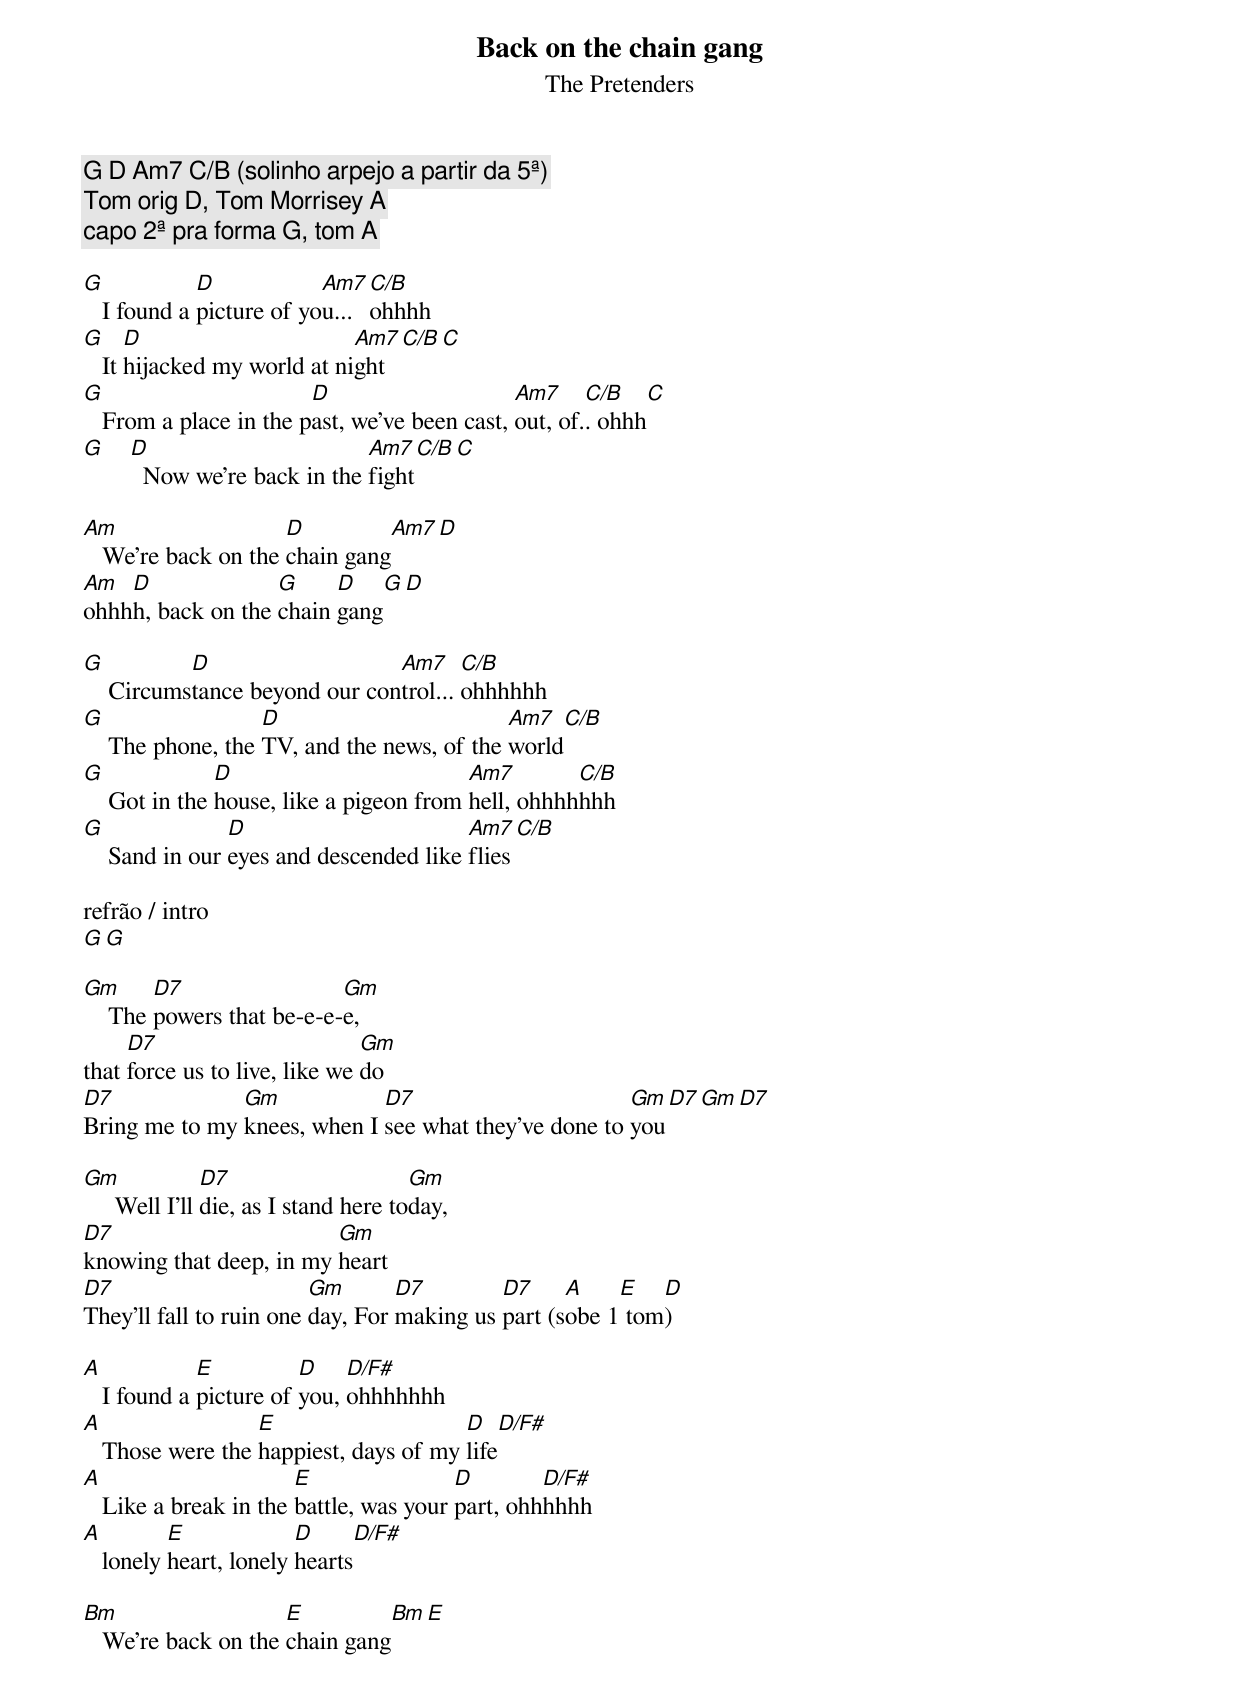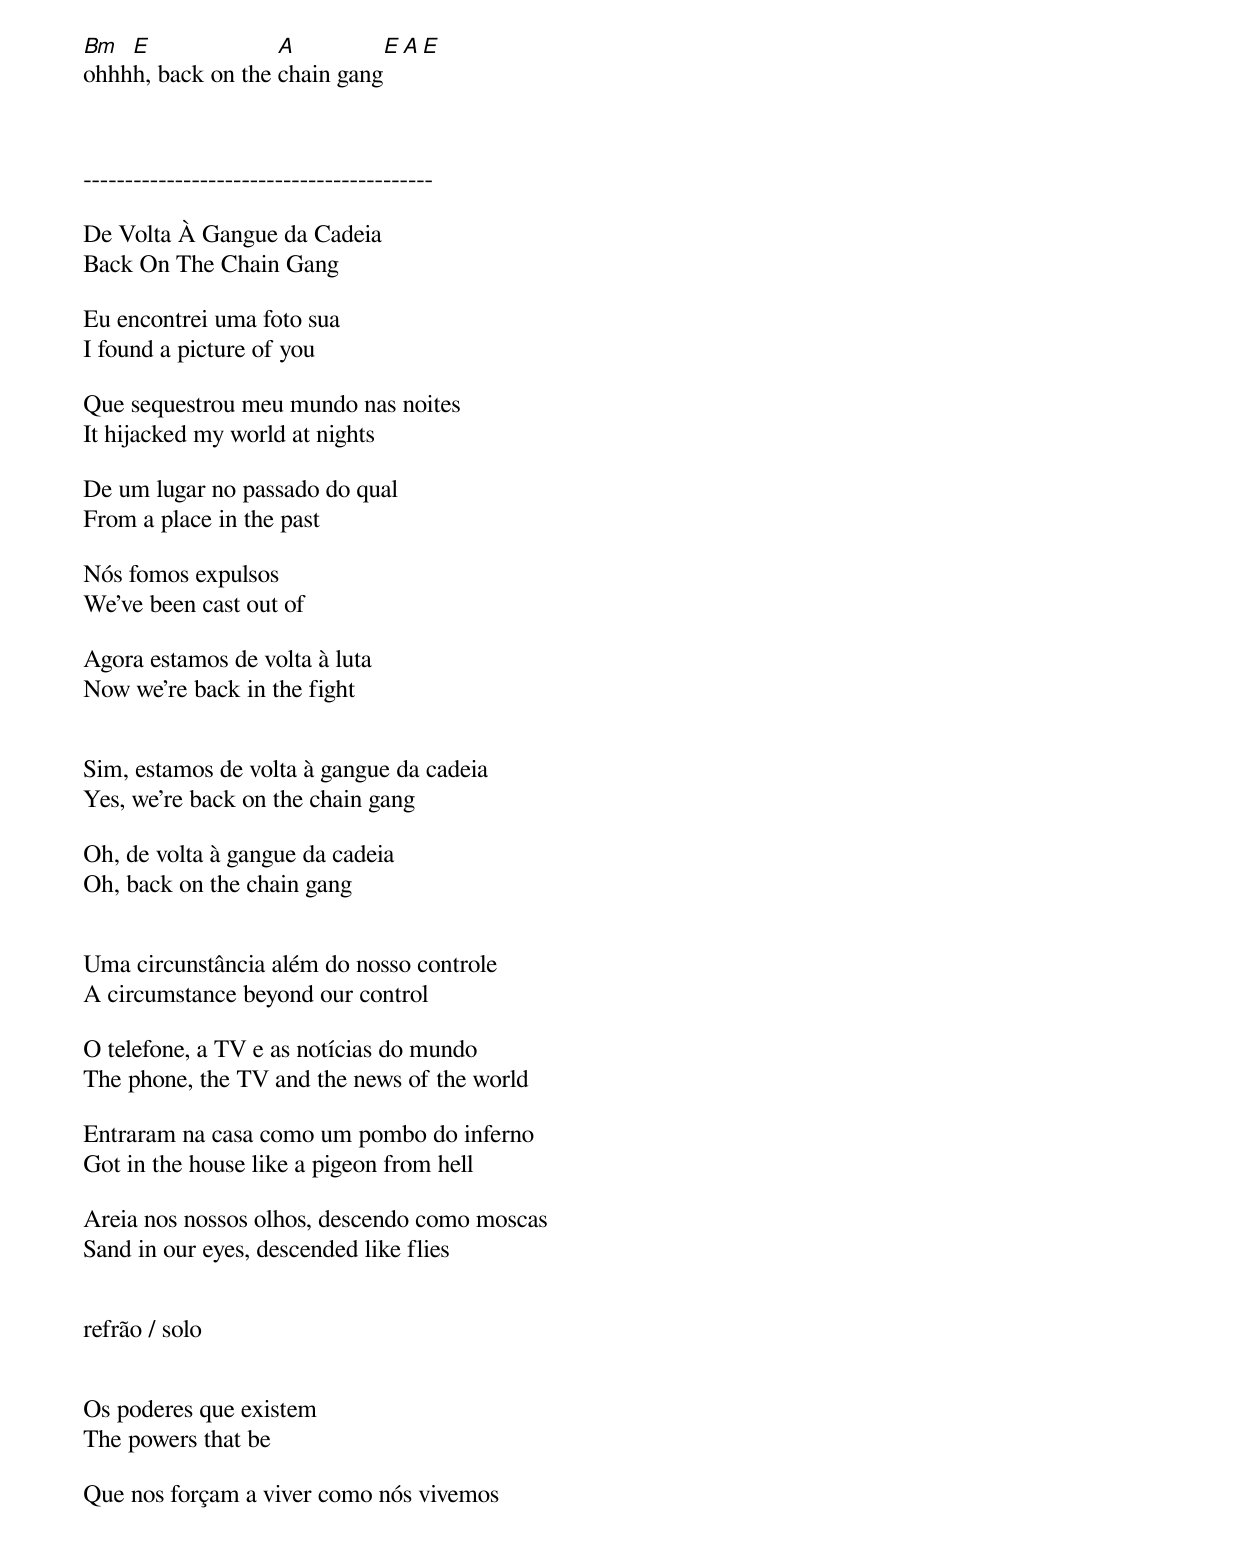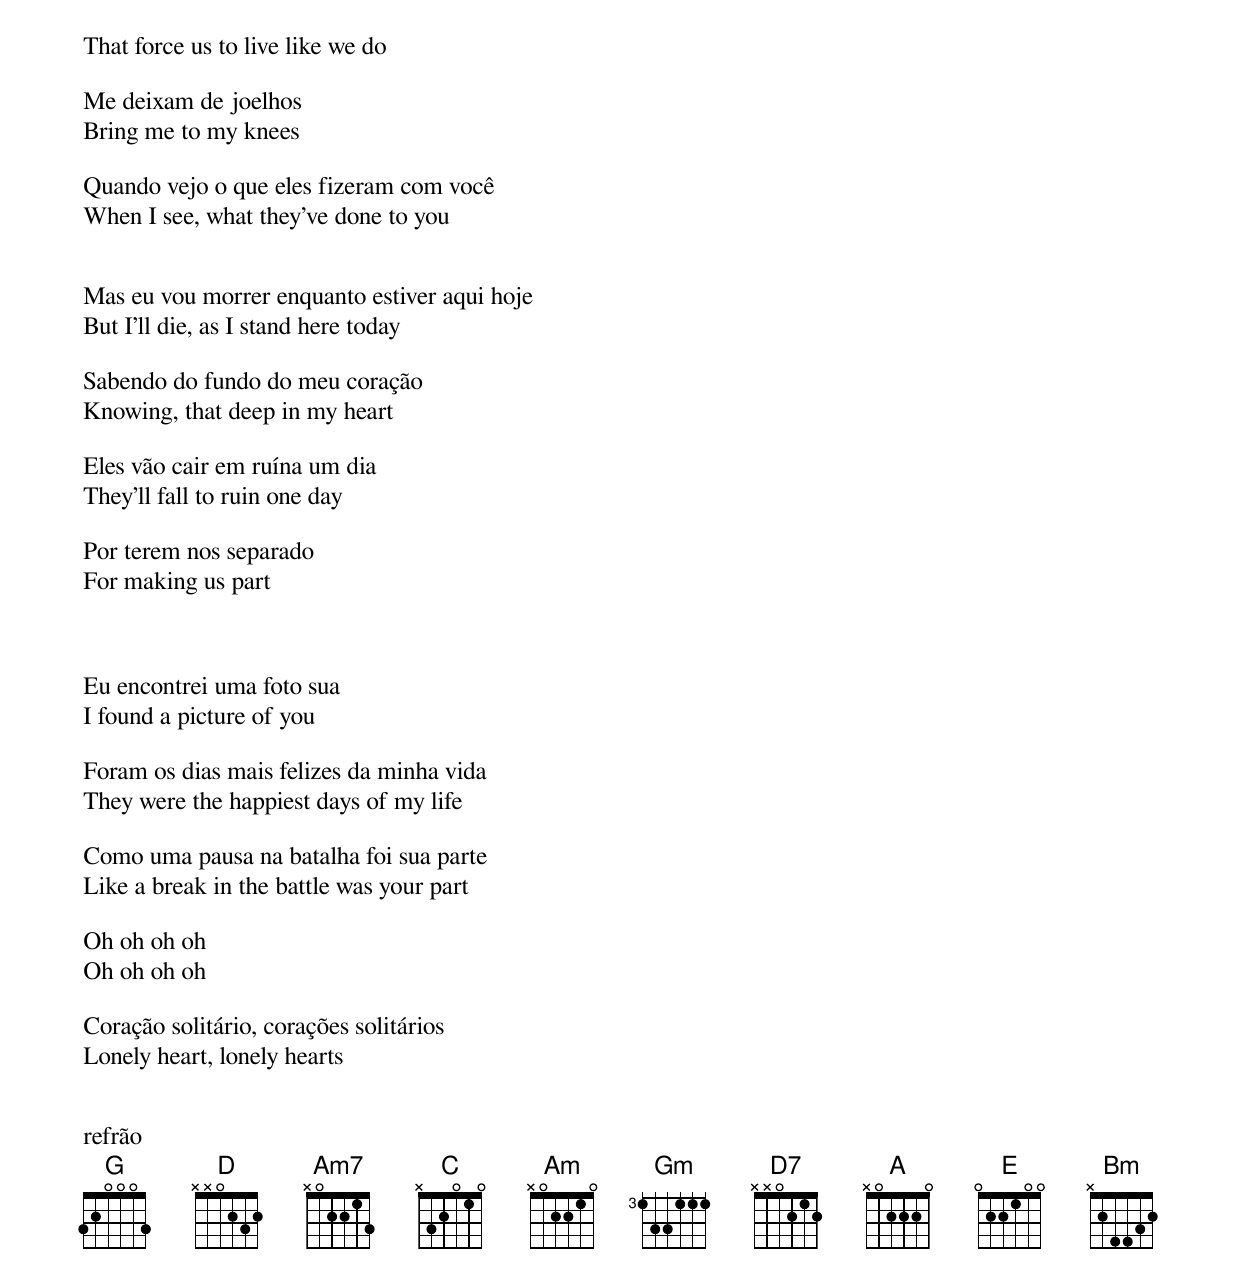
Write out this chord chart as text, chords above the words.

Back on the chain gang
The Pretenders

G D Am7 C/B (solinho arpejo a partir da 5ª)
Tom orig D, Tom Morrisey A
capo 2ª pra forma G, tom A

G            D            Am7  C/B
   I found a picture of you... ohhhh
G     D                      Am7  C/B     C
   It hijacked my world at night
G                       D                     Am7     C/B     C
   From a place in the past, we've been cast, out, of.. ohhh
G   D                       Am7  C/B     C
      Now we're back in the fight

Am                   D           Am7 D
   We're back on the chain gang
Am  D              G     D      G  D
ohhhh, back on the chain gang

G          D                   Am7     C/B
    Circumstance beyond our control... ohhhhhh
G                  D                        Am7     C/B
    The phone, the TV, and the news, of the world
G              D                         Am7        C/B
    Got in the house, like a pigeon from hell, ohhhhhhh
G               D                       Am7   C/B
    Sand in our eyes and descended like flies

refrão / intro
G    G

Gm      D7                 Gm
    The powers that be-e-e-e,
     D7                        Gm
that force us to live, like we do
D7             Gm            D7                       Gm D7 Gm D7
Bring me to my knees, when I see what they've done to you

Gm             D7                     Gm
     Well I'll die, as I stand here today,
D7                       Gm
knowing that deep, in my heart
D7                       Gm       D7        D7     A    E   D
They'll fall to ruin one day, For making us part (sobe 1 tom)

A            E          D    D/F#
   I found a picture of you, ohhhhhhh
A                 E                    D    D/F#
   Those were the happiest, days of my life
A                      E                D        D/F#
   Like a break in the battle, was your part, ohhhhhh
A         E             D        D/F#
   lonely heart, lonely hearts

Bm                   E           Bm    E
   We're back on the chain gang
Bm  E              A           E     A     E
ohhhh, back on the chain gang



------------------------------------------

De Volta À Gangue da Cadeia
Back On The Chain Gang

Eu encontrei uma foto sua
I found a picture of you

Que sequestrou meu mundo nas noites
It hijacked my world at nights

De um lugar no passado do qual
From a place in the past

Nós fomos expulsos
We've been cast out of

Agora estamos de volta à luta
Now we're back in the fight


Sim, estamos de volta à gangue da cadeia
Yes, we're back on the chain gang

Oh, de volta à gangue da cadeia
Oh, back on the chain gang


Uma circunstância além do nosso controle
A circumstance beyond our control

O telefone, a TV e as notícias do mundo
The phone, the TV and the news of the world

Entraram na casa como um pombo do inferno
Got in the house like a pigeon from hell

Areia nos nossos olhos, descendo como moscas
Sand in our eyes, descended like flies


refrão / solo


Os poderes que existem
The powers that be

Que nos forçam a viver como nós vivemos
That force us to live like we do

Me deixam de joelhos
Bring me to my knees

Quando vejo o que eles fizeram com você
When I see, what they've done to you


Mas eu vou morrer enquanto estiver aqui hoje
But I'll die, as I stand here today

Sabendo do fundo do meu coração
Knowing, that deep in my heart

Eles vão cair em ruína um dia
They'll fall to ruin one day

Por terem nos separado
For making us part



Eu encontrei uma foto sua
I found a picture of you

Foram os dias mais felizes da minha vida
They were the happiest days of my life

Como uma pausa na batalha foi sua parte
Like a break in the battle was your part

Oh oh oh oh
Oh oh oh oh

Coração solitário, corações solitários
Lonely heart, lonely hearts


refrão
